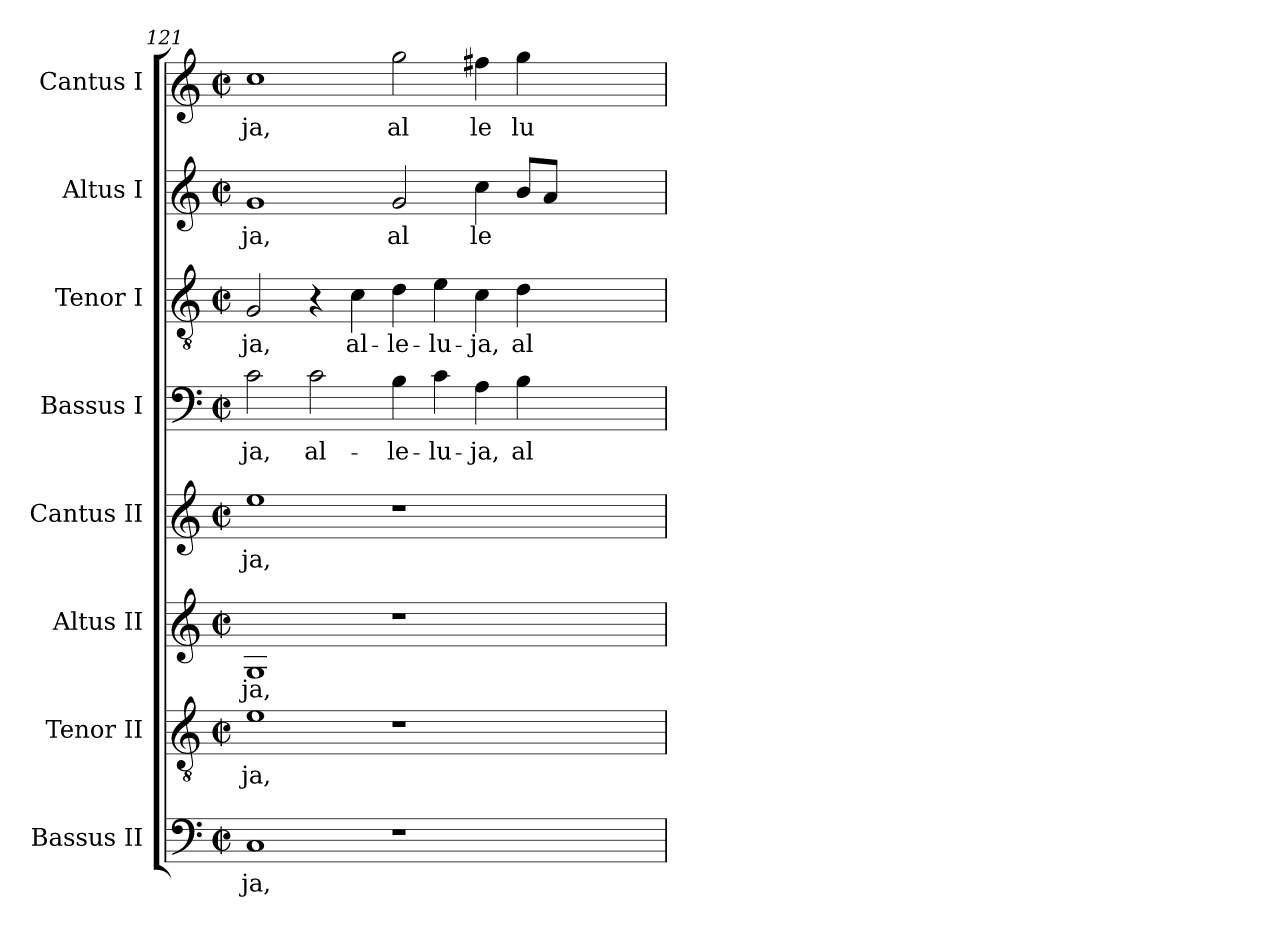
**kern	**text	**kern	**text	**kern	**text	**kern	**text	**kern	**text	**kern	**text	**kern	**text	**kern	**text
*part8	*part8	*part7	*part7	*part6	*part6	*part5	*part5	*part4	*part4	*part3	*part3	*part2	*part2	*part1	*part1
*staff8	*staff8	*staff7	*staff7	*staff6	*staff6	*staff5	*staff5	*staff4	*staff4	*staff3	*staff3	*staff2	*staff2	*staff1	*staff1
*I"Bassus II	*	*I"Tenor II	*	*I"Altus II	*	*I"Cantus II	*	*I"Bassus I	*	*I"Tenor I	*	*I"Altus I	*	*I"Cantus I	*
*clefF4	*	*clefGv2	*	*clefG2	*	*clefG2	*	*clefF4	*	*clefGv2	*	*clefG2	*	*clefG2	*
*M2/2	*	*M2/2	*	*M2/2	*	*M2/2	*	*M2/2	*	*M2/2	*	*M2/2	*	*M2/2	*
*met(c|)	*	*met(c|)	*	*met(c|)	*	*met(c|)	*	*met(c|)	*	*met(c|)	*	*met(c|)	*	*met(c|)	*
=121	=121	=121	=121	=121	=121	=121	=121	=121	=121	=121	=121	=121	=121	=121	=121
!	!LO:LY:b:cj	!	!LO:LY:b:cj	!	!LO:LY:b:cj	!	!LO:LY:b:cj	!	!LO:LY:b:cj	!	!LO:LY:b:cj	!	!LO:LY:b:cj	!	!LO:LY:b:cj
1C	-ja,	1e	-ja,	1G	ja,	1ee	ja,	2c\	-ja,	2G/	-ja,	1g	ja,	1cc	ja,
!	!	!	!	!	!	!	!	!	!LO:LY:b:cj	!	!	!	!	!	!
.	.	.	.	.	.	.	.	2c\	al-	4r	.	.	.	.	.
!	!	!	!	!	!	!	!	!	!	!	!LO:LY:b:cj	!	!	!	!
.	.	.	.	.	.	.	.	.	.	4c\	al-	.	.	.	.
!LO:N:vis=1	!	!LO:N:vis=1	!	!LO:N:vis=1	!	!LO:N:vis=1	!	!	!LO:LY:b:cj	!	!LO:LY:b:cj	!	!LO:LY:b:cj	!	!LO:LY:b:cj
0r	.	0r	.	0r	.	0r	.	4B\	-le-	4d\	-le-	2g/	al	2gg\	al
!	!	!	!	!	!	!	!	!	!LO:LY:b:cj	!	!LO:LY:b:cj	!	!	!	!
.	.	.	.	.	.	.	.	4c\	-lu-	4e\	-lu-	.	.	.	.
!	!	!	!	!	!	!	!	!	!LO:LY:b:cj	!	!LO:LY:b:cj	!	!LO:LY:b:cj	!	!LO:LY:b:cj
.	.	.	.	.	.	.	.	4A\	-ja,	4c\	-ja,	4cc\	le	4ff#X\	le
!	!	!	!	!	!	!	!	!	!LO:LY:b:cj	!	!LO:LY:b:cj	!	!	!	!LO:LY:b:cj
.	.	.	.	.	.	.	.	4B\	al-	4d\	al-	8b/L	.	4gg\	lu
.	.	.	.	.	.	.	.	.	.	.	.	8a/J	.	.	.
.	.	.	.	.	.	.	.	1ryy	.	1ryy	.	1ryy	.	1ryy	.
=	=	=	=	=	=	=	=	=	=	=	=	=	=	=	=
*-	*-	*-	*-	*-	*-	*-	*-	*-	*-	*-	*-	*-	*-	*-	*-
